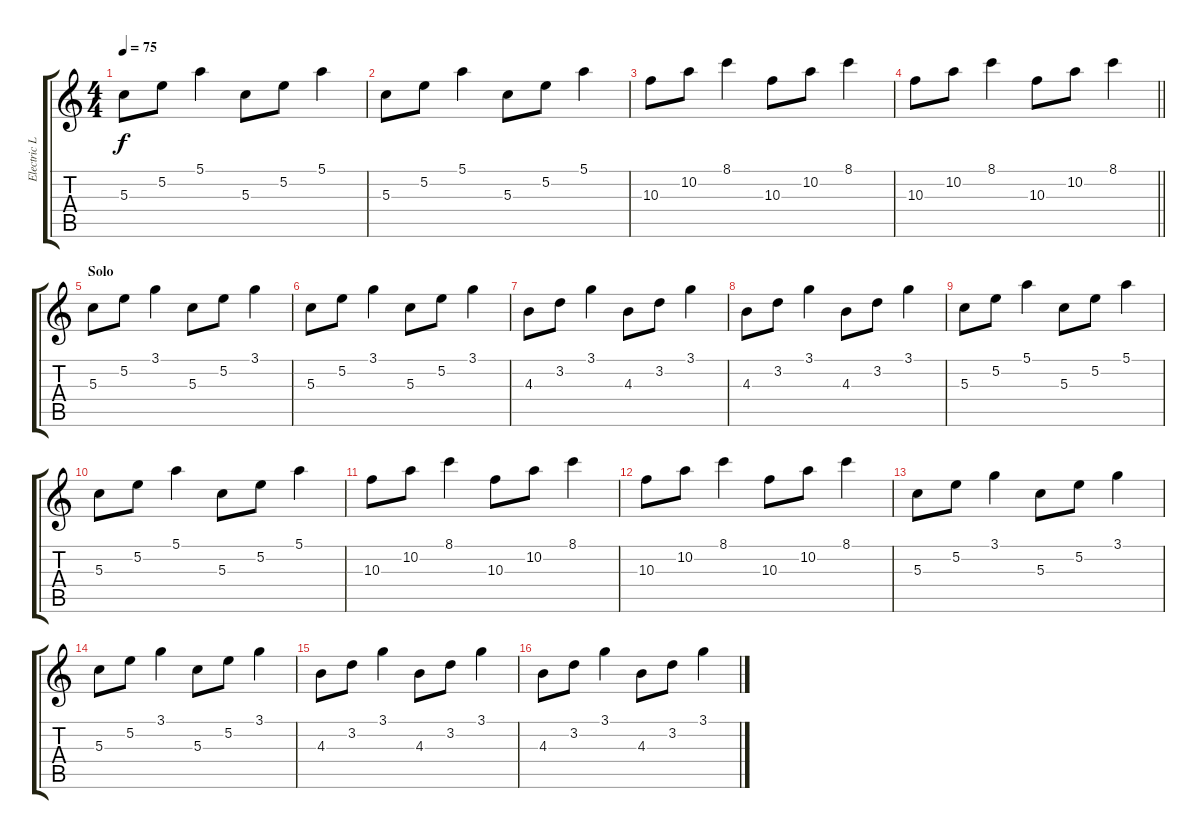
\track ("Electric Lead" "Electric L") {instrument electricguitarjazz bank 255}
\staff {score tabs}
\tuning (E4 B3 G3 D3 A2 E2) {hide}
\ts (4 4)
\tempo 75
\clef g2
\ks c
5.3.8{dy f} 5.2.8 5.1.4 5.3.8 5.2.8 5.1.4 |
5.3.8 5.2.8 5.1.4 5.3.8 5.2.8 5.1.4 |
10.3.8 10.2.8 8.1.4 10.3.8 10.2.8 8.1.4 |
\barLineRight lightlight
10.3.8 10.2.8 8.1.4 10.3.8 10.2.8 8.1.4 |
\section ("" "Solo")
5.3.8 5.2.8 3.1.4 5.3.8 5.2.8 3.1.4 |
5.3.8 5.2.8 3.1.4 5.3.8 5.2.8 3.1.4 |
4.3.8 3.2.8 3.1.4 4.3.8 3.2.8 3.1.4 |
4.3.8 3.2.8 3.1.4 4.3.8 3.2.8 3.1.4 |
5.3.8 5.2.8 5.1.4 5.3.8 5.2.8 5.1.4 |
5.3.8 5.2.8 5.1.4 5.3.8 5.2.8 5.1.4 |
10.3.8 10.2.8 8.1.4 10.3.8 10.2.8 8.1.4 |
10.3.8 10.2.8 8.1.4 10.3.8 10.2.8 8.1.4 |
5.3.8 5.2.8 3.1.4 5.3.8 5.2.8 3.1.4 |
5.3.8 5.2.8 3.1.4 5.3.8 5.2.8 3.1.4 |
4.3.8 3.2.8 3.1.4 4.3.8 3.2.8 3.1.4 |
4.3.8 3.2.8 3.1.4 4.3.8 3.2.8 3.1.4
